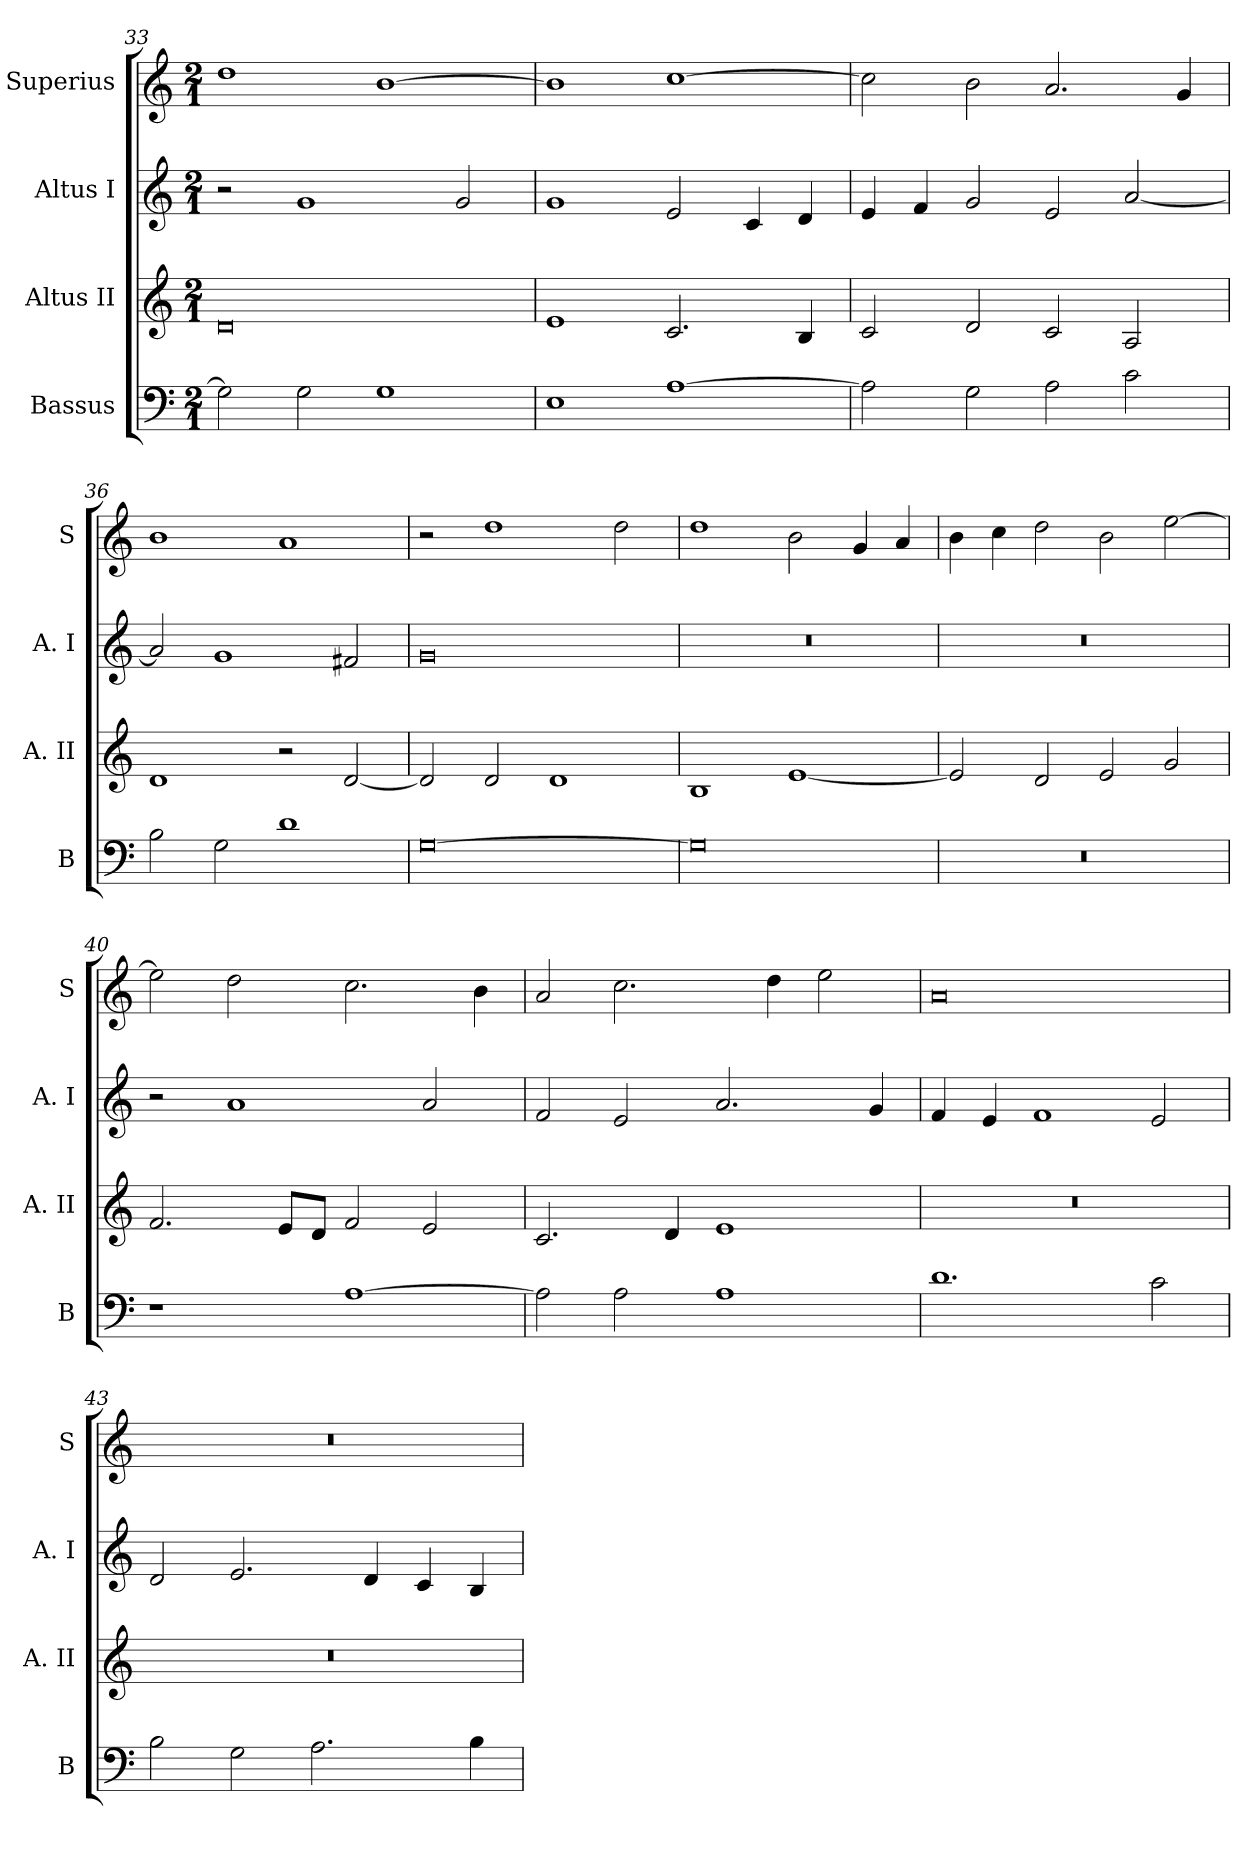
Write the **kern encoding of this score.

**kern	**kern	**kern	**kern
*part4	*part3	*part2	*part1
*staff4	*staff3	*staff2	*staff1
*I"Bassus	*I"Altus II	*I"Altus I	*I"Superius
*I'B	*I'A. II	*I'A. I	*I'S
*clefF4	*clefG2	*clefG2	*clefG2
*k[]	*k[]	*k[]	*k[]
*C:	*C:	*C:	*C:
*M2/1	*M2/1	*M2/1	*M2/1
=33	=33	=33	=33
2G]	0d	2r	1dd
2G	.	1g	.
1G	.	.	[1b
.	.	2g	.
=34	=34	=34	=34
1E	1e	1g	1b]
[1A	2.c	2e	[1cc
.	.	4c	.
.	4B	4d	.
=35	=35	=35	=35
2A]	2c	4e	2cc]
.	.	4f	.
2G	2d	2g	2b
2A	2c	2e	2.a
2c	2A	[2a	.
.	.	.	4g
=36	=36	=36	=36
2B	1d	2a]	1b
2G	.	1g	.
1d	2r	.	1a
.	[2d	2f#X	.
=37	=37	=37	=37
[0G	2d]	0g	2r
.	2d	.	1dd
.	1d	.	.
.	.	.	2dd
=38	=38	=38	=38
0G]	1B	0r	1dd
.	[1e	.	2b
.	.	.	4g
.	.	.	4a
=39	=39	=39	=39
0r	2e]	0r	4b
.	.	.	4cc
.	2d	.	2dd
.	2e	.	2b
.	2g	.	[2ee
=40	=40	=40	=40
1r	2.f	2r	2ee]
.	.	1a	2dd
.	8e/L	.	.
.	8d/J	.	.
[1A	2f	.	2.cc
.	2e	2a	.
.	.	.	4b
=41	=41	=41	=41
2A]	2.c	2f	2a
2A	.	2e	2.cc
.	4d	.	.
1A	1e	2.a	.
.	.	.	4dd
.	.	.	2ee
.	.	4g	.
=42	=42	=42	=42
1.d	0r	4f	0a
.	.	4e	.
.	.	1f	.
2c	.	2e	.
=43	=43	=43	=43
2B	0r	2d	0r
2G	.	2.e	.
2.A	.	.	.
.	.	4d	.
.	.	4c	.
4B	.	4B	.
=	=	=	=
*-	*-	*-	*-
